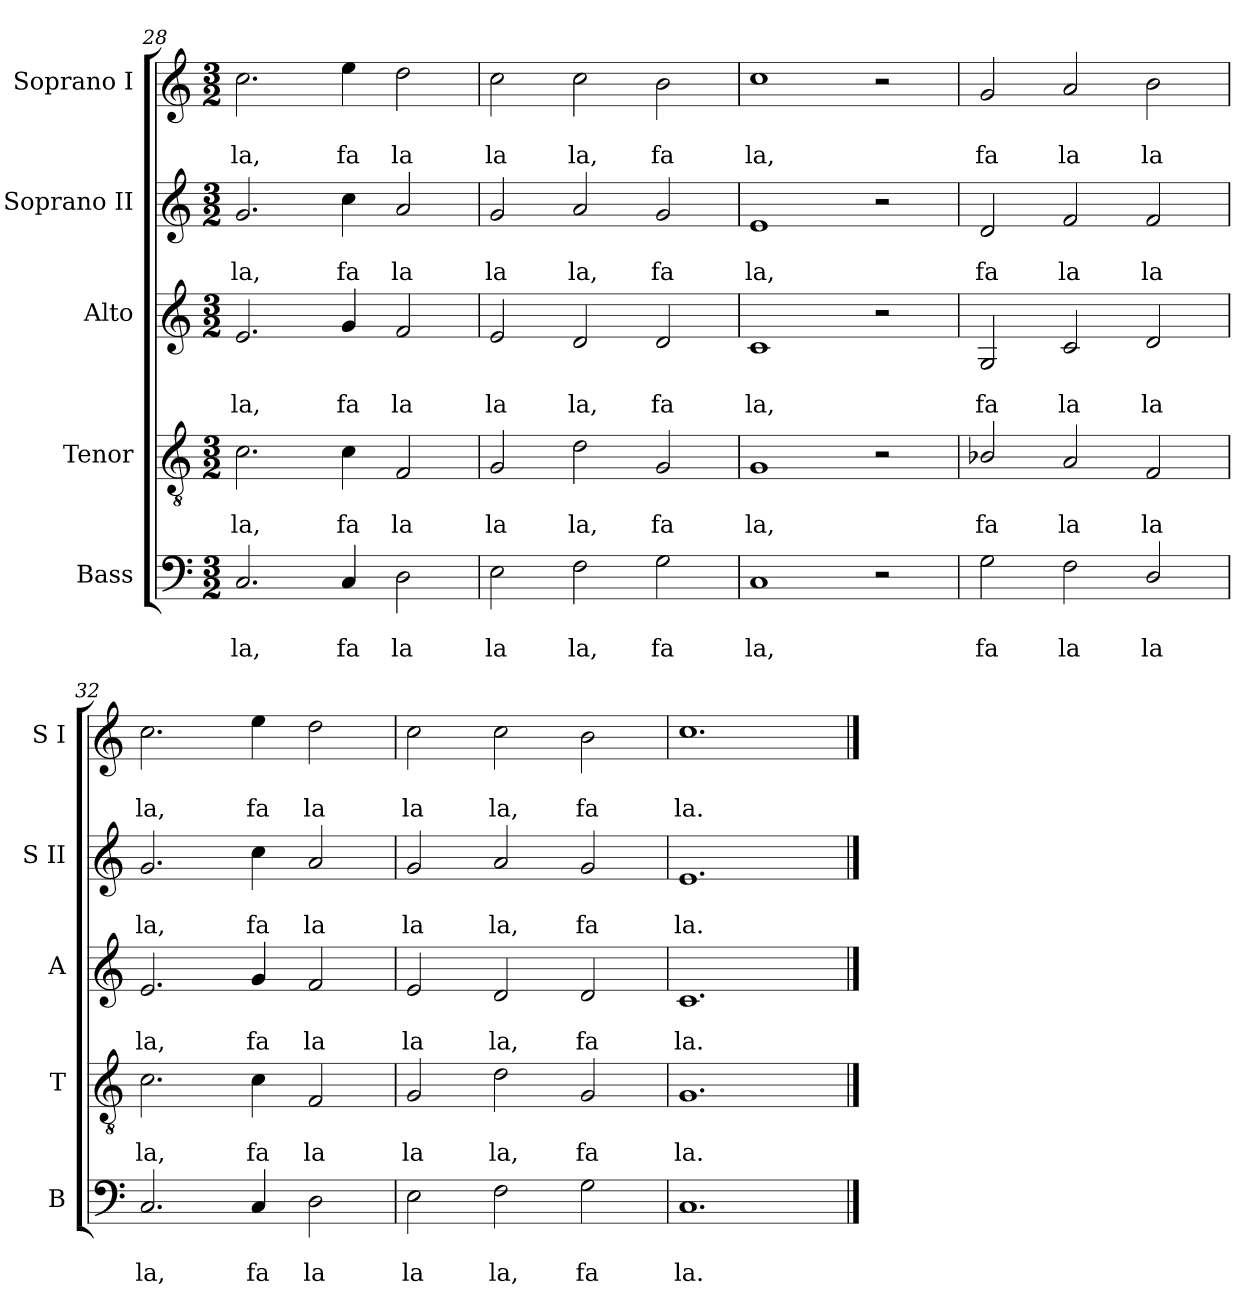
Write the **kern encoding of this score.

**kern	**text	**text	**kern	**text	**text	**kern	**text	**text	**kern	**text	**text	**kern	**text	**text
*part5	*part5	*part5	*part4	*part4	*part4	*part3	*part3	*part3	*part2	*part2	*part2	*part1	*part1	*part1
*staff5	*staff5	*staff5	*staff4	*staff4	*staff4	*staff3	*staff3	*staff3	*staff2	*staff2	*staff2	*staff1	*staff1	*staff1
*I"Bass	*	*	*I"Tenor	*	*	*I"Alto	*	*	*I"Soprano II	*	*	*I"Soprano I	*	*
*I'B	*	*	*I'T	*	*	*I'A	*	*	*I'S II	*	*	*I'S I	*	*
*clefF4	*	*	*clefGv2	*	*	*clefG2	*	*	*clefG2	*	*	*clefG2	*	*
*k[]	*	*	*k[]	*	*	*k[]	*	*	*k[]	*	*	*k[]	*	*
*C:	*	*	*C:	*	*	*C:	*	*	*C:	*	*	*C:	*	*
*M3/2	*	*	*M3/2	*	*	*M3/2	*	*	*M3/2	*	*	*M3/2	*	*
=28	=28	=28	=28	=28	=28	=28	=28	=28	=28	=28	=28	=28	=28	=28
!	!	!LO:LY:b	!	!	!LO:LY:b	!	!	!LO:LY:b	!	!	!LO:LY:b	!	!	!LO:LY:b
2.C	.	la,	2.c	.	la,	2.e	.	la,	2.g	.	la,	2.cc	.	la,
!	!	!LO:LY:b	!	!	!LO:LY:b	!	!	!LO:LY:b	!	!	!LO:LY:b	!	!	!LO:LY:b
4C	.	fa	4c	.	fa	4g	.	fa	4cc	.	fa	4ee	.	fa
!	!	!LO:LY:b	!	!	!LO:LY:b	!	!	!LO:LY:b	!	!	!LO:LY:b	!	!	!LO:LY:b
2D	.	la	2F	.	la	2f	.	la	2a	.	la	2dd	.	la
=29	=29	=29	=29	=29	=29	=29	=29	=29	=29	=29	=29	=29	=29	=29
!	!	!LO:LY:b	!	!	!LO:LY:b	!	!	!LO:LY:b	!	!	!LO:LY:b	!	!	!LO:LY:b
2E	.	la	2G	.	la	2e	.	la	2g	.	la	2cc	.	la
!	!	!LO:LY:b	!	!	!LO:LY:b	!	!	!LO:LY:b	!	!	!LO:LY:b	!	!	!LO:LY:b
2F	.	la,	2d	.	la,	2d	.	la,	2a	.	la,	2cc	.	la,
!	!	!LO:LY:b	!	!	!LO:LY:b	!	!	!LO:LY:b	!	!	!LO:LY:b	!	!	!LO:LY:b
2G	.	fa	2G	.	fa	2d	.	fa	2g	.	fa	2b	.	fa
=30	=30	=30	=30	=30	=30	=30	=30	=30	=30	=30	=30	=30	=30	=30
!	!	!LO:LY:b	!	!	!LO:LY:b	!	!	!LO:LY:b	!	!	!LO:LY:b	!	!	!LO:LY:b
1C	.	la,	1G	.	la,	1c	.	la,	1e	.	la,	1cc	.	la,
2r	.	.	2r	.	.	2r	.	.	2r	.	.	2r	.	.
=31	=31	=31	=31	=31	=31	=31	=31	=31	=31	=31	=31	=31	=31	=31
!	!	!LO:LY:b	!	!	!LO:LY:b	!	!	!LO:LY:b	!	!	!LO:LY:b	!	!	!LO:LY:b
2G	.	fa	2B-X/	.	fa	2G	.	fa	2d	.	fa	2g	.	fa
!	!	!LO:LY:b	!	!	!LO:LY:b	!	!	!LO:LY:b	!	!	!LO:LY:b	!	!	!LO:LY:b
2F	.	la	2A	.	la	2c	.	la	2f	.	la	2a	.	la
!	!	!LO:LY:b	!	!	!LO:LY:b	!	!	!LO:LY:b	!	!	!LO:LY:b	!	!	!LO:LY:b
2D/	.	la	2F	.	la	2d	.	la	2f	.	la	2b	.	la
=32	=32	=32	=32	=32	=32	=32	=32	=32	=32	=32	=32	=32	=32	=32
!	!	!LO:LY:b	!	!	!LO:LY:b	!	!	!LO:LY:b	!	!	!LO:LY:b	!	!	!LO:LY:b
2.C	.	la,	2.c	.	la,	2.e	.	la,	2.g	.	la,	2.cc	.	la,
!	!	!LO:LY:b	!	!	!LO:LY:b	!	!	!LO:LY:b	!	!	!LO:LY:b	!	!	!LO:LY:b
4C	.	fa	4c	.	fa	4g	.	fa	4cc	.	fa	4ee	.	fa
!	!	!LO:LY:b	!	!	!LO:LY:b	!	!	!LO:LY:b	!	!	!LO:LY:b	!	!	!LO:LY:b
2D	.	la	2F	.	la	2f	.	la	2a	.	la	2dd	.	la
=33	=33	=33	=33	=33	=33	=33	=33	=33	=33	=33	=33	=33	=33	=33
!	!	!LO:LY:b	!	!	!LO:LY:b	!	!	!LO:LY:b	!	!	!LO:LY:b	!	!	!LO:LY:b
2E	.	la	2G	.	la	2e	.	la	2g	.	la	2cc	.	la
!	!	!LO:LY:b	!	!	!LO:LY:b	!	!	!LO:LY:b	!	!	!LO:LY:b	!	!	!LO:LY:b
2F	.	la,	2d	.	la,	2d	.	la,	2a	.	la,	2cc	.	la,
!	!	!LO:LY:b	!	!	!LO:LY:b	!	!	!LO:LY:b	!	!	!LO:LY:b	!	!	!LO:LY:b
2G	.	fa	2G	.	fa	2d	.	fa	2g	.	fa	2b	.	fa
=34	=34	=34	=34	=34	=34	=34	=34	=34	=34	=34	=34	=34	=34	=34
!	!	!LO:LY:b	!	!	!LO:LY:b	!	!	!LO:LY:b	!	!	!LO:LY:b	!	!	!LO:LY:b
1.C	.	la.	1.G	.	la.	1.c	.	la.	1.e	.	la.	1.cc	.	la.
==	==	==	==	==	==	==	==	==	==	==	==	==	==	==
*-	*-	*-	*-	*-	*-	*-	*-	*-	*-	*-	*-	*-	*-	*-
